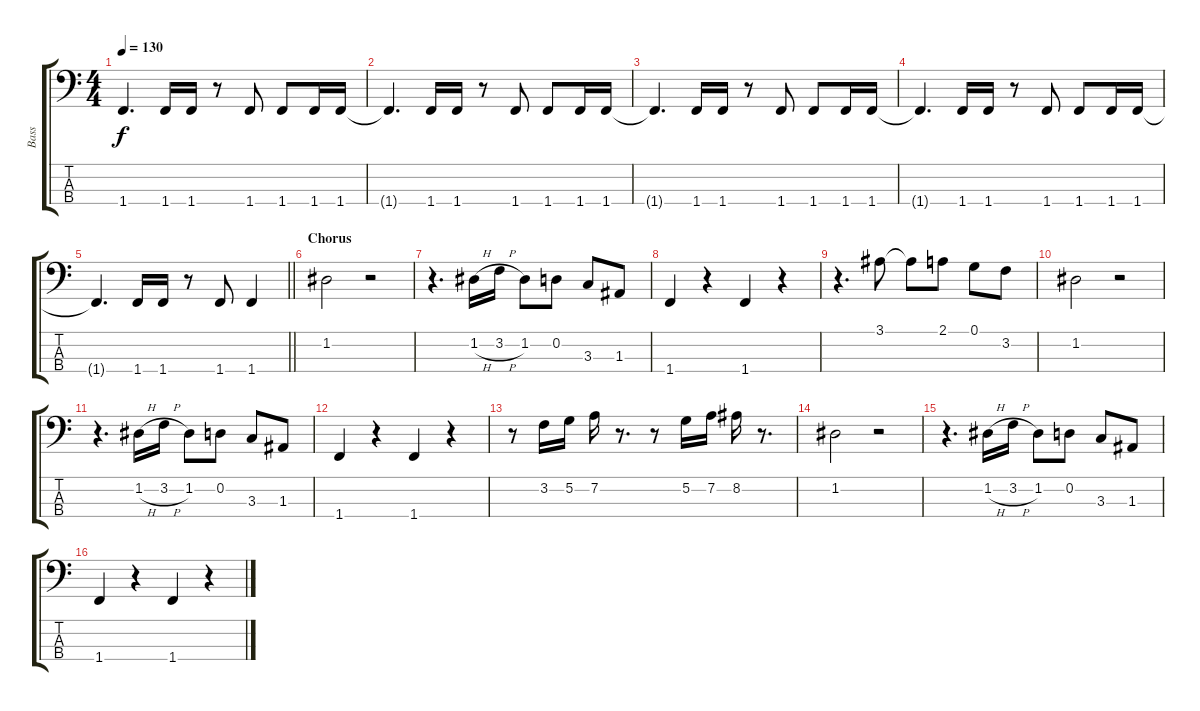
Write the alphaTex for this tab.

\track ("Bass" "Bass") {instrument electricbassfinger}
\staff {score tabs}
\tuning (G2 D2 A1 E1) {hide}
\ts (4 4)
\tempo 130
\clef f4
\ks c
1.4{t}.4{d dy f} 1.4.16 1.4.16 r.8 1.4.8 1.4.8 1.4.16 1.4.16 |
1.4{t}.4{d} 1.4.16 1.4.16 r.8 1.4.8 1.4.8 1.4.16 1.4.16 |
1.4{t}.4{d} 1.4.16 1.4.16 r.8 1.4.8 1.4.8 1.4.16 1.4.16 |
1.4{t}.4{d} 1.4.16 1.4.16 r.8 1.4.8 1.4.8 1.4.16 1.4.16 |
\barLineRight lightlight
1.4{t}.4{d} 1.4.16 1.4.16 r.8 1.4.8 1.4.4 |
\section ("" "Chorus")
1.2.2 r.2 |
r.4{d} 1.2{h}.16 3.2{h}.16 1.2.8 0.2.8 3.3.8 1.3.8 |
1.4.4 r.4 1.4.4 r.4 |
r.4{d} 3.1.8 3.1{t}.8 2.1.8 0.1.8 3.2.8 |
1.2.2 r.2 |
r.4{d} 1.2{h}.16 3.2{h}.16 1.2.8 0.2.8 3.3.8 1.3.8 |
1.4.4 r.4 1.4.4 r.4 |
r.8 3.2.16 5.2.16 7.2.16 r.8{d} r.8 5.2.16 7.2.16 8.2.16 r.8{d} |
1.2.2 r.2 |
r.4{d} 1.2{h}.16 3.2{h}.16 1.2.8 0.2.8 3.3.8 1.3.8 |
1.4.4 r.4 1.4.4 r.4
